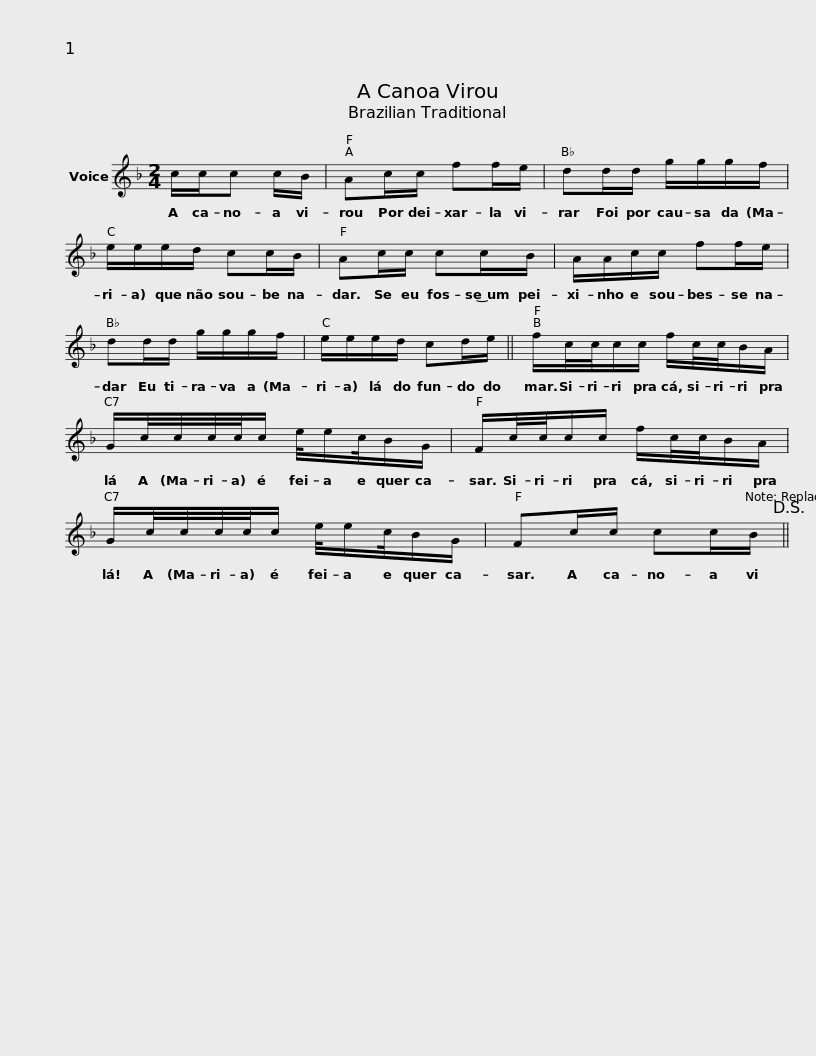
X:1
L:1/8
M:2/4
I:linebreak $
K:F
V:1 treble
V:1
 c/c/c c/B/ | Ac/c/ ff/e/ | dd/d/ g/g/g/f/ |$ e/e/e/d/ cc/B/ | Ac/c/ cc/B/ | %5
 A/A/c/c/ ff/e/ |$ dd/d/ g/g/g/f/ | e/e/e/d/ cd/e/ || f/c/4c/4c/c/ f/c/4c/4B/A/ |$ G/c/4c/4c/4c/4c/ e/4e/c/4B/G/ | %10
 F/c/4c/4c/c/ f/c/4c/4B/A/ |$ G/c/4c/4c/4c/4c/ e/4e/c/4B/G/ | Fc/c/ cc/B/!D.S.! || %13
